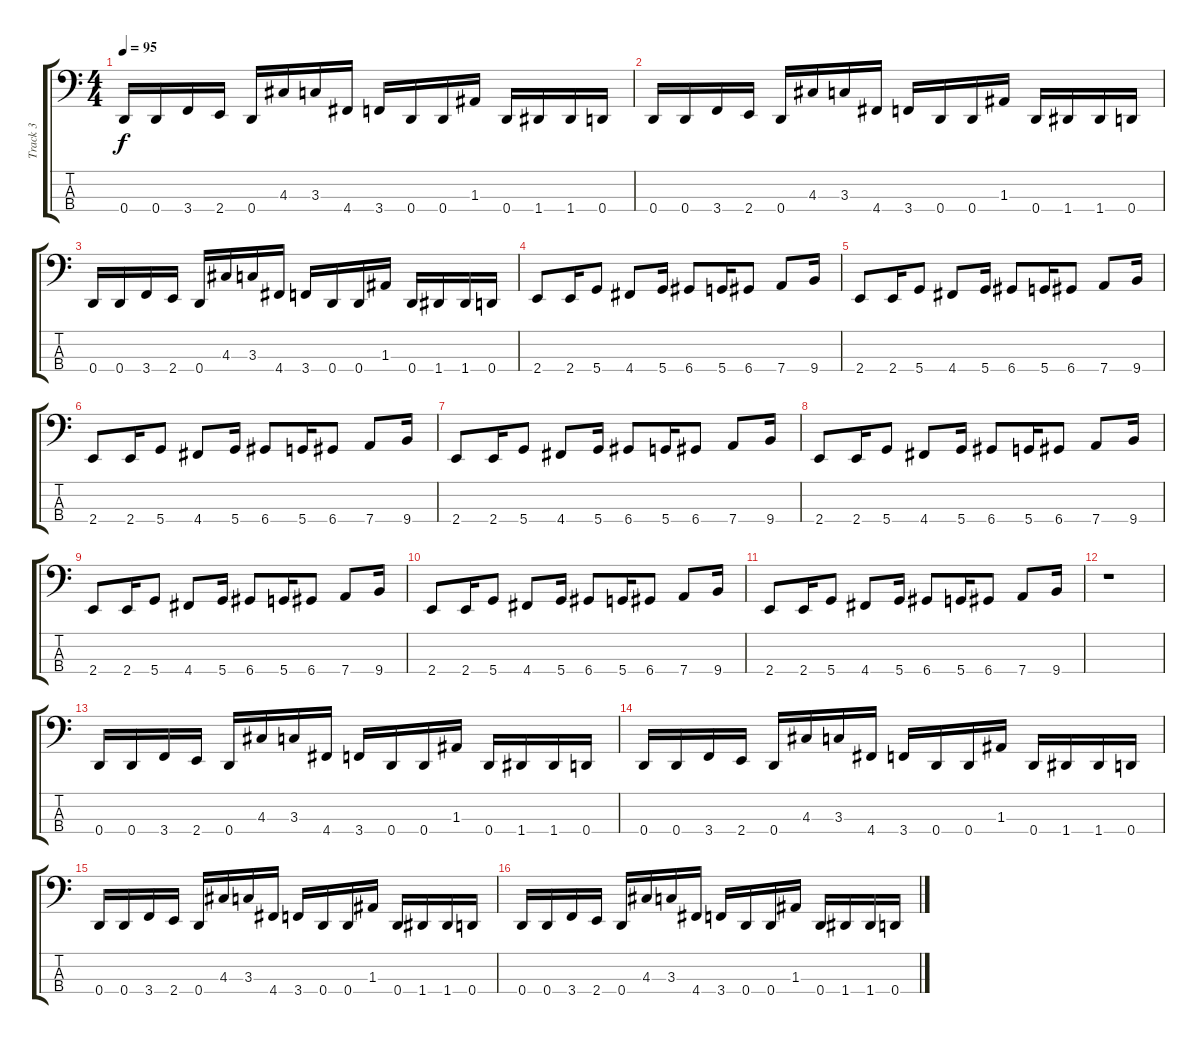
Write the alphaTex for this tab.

\track ("Track 3" "Track 3") {instrument electricbassfinger}
\staff {score tabs}
\tuning (G2 D2 A1 D1) {hide}
\ts (4 4)
\tempo 95
\clef f4
\ks c
0.4.16{dy f} 0.4.16 3.4.16 2.4.16 0.4.16 4.3.16 3.3.16 4.4.16 3.4.16 0.4.16 0.4.16 1.3.16 0.4.16 1.4.16 1.4.16 0.4.16 |
0.4.16 0.4.16 3.4.16 2.4.16 0.4.16 4.3.16 3.3.16 4.4.16 3.4.16 0.4.16 0.4.16 1.3.16 0.4.16 1.4.16 1.4.16 0.4.16 |
0.4.16 0.4.16 3.4.16 2.4.16 0.4.16 4.3.16 3.3.16 4.4.16 3.4.16 0.4.16 0.4.16 1.3.16 0.4.16 1.4.16 1.4.16 0.4.16 |
2.4.8 2.4.16 5.4.8 4.4.8 5.4.16 6.4.8 5.4.16 6.4.8 7.4.8 9.4.16 |
2.4.8 2.4.16 5.4.8 4.4.8 5.4.16 6.4.8 5.4.16 6.4.8 7.4.8 9.4.16 |
2.4.8 2.4.16 5.4.8 4.4.8 5.4.16 6.4.8 5.4.16 6.4.8 7.4.8 9.4.16 |
2.4.8 2.4.16 5.4.8 4.4.8 5.4.16 6.4.8 5.4.16 6.4.8 7.4.8 9.4.16 |
2.4.8 2.4.16 5.4.8 4.4.8 5.4.16 6.4.8 5.4.16 6.4.8 7.4.8 9.4.16 |
2.4.8 2.4.16 5.4.8 4.4.8 5.4.16 6.4.8 5.4.16 6.4.8 7.4.8 9.4.16 |
2.4.8 2.4.16 5.4.8 4.4.8 5.4.16 6.4.8 5.4.16 6.4.8 7.4.8 9.4.16 |
2.4.8 2.4.16 5.4.8 4.4.8 5.4.16 6.4.8 5.4.16 6.4.8 7.4.8 9.4.16 |
r.1 |
0.4.16 0.4.16 3.4.16 2.4.16 0.4.16 4.3.16 3.3.16 4.4.16 3.4.16 0.4.16 0.4.16 1.3.16 0.4.16 1.4.16 1.4.16 0.4.16 |
0.4.16 0.4.16 3.4.16 2.4.16 0.4.16 4.3.16 3.3.16 4.4.16 3.4.16 0.4.16 0.4.16 1.3.16 0.4.16 1.4.16 1.4.16 0.4.16 |
0.4.16 0.4.16 3.4.16 2.4.16 0.4.16 4.3.16 3.3.16 4.4.16 3.4.16 0.4.16 0.4.16 1.3.16 0.4.16 1.4.16 1.4.16 0.4.16 |
0.4.16 0.4.16 3.4.16 2.4.16 0.4.16 4.3.16 3.3.16 4.4.16 3.4.16 0.4.16 0.4.16 1.3.16 0.4.16 1.4.16 1.4.16 0.4.16
